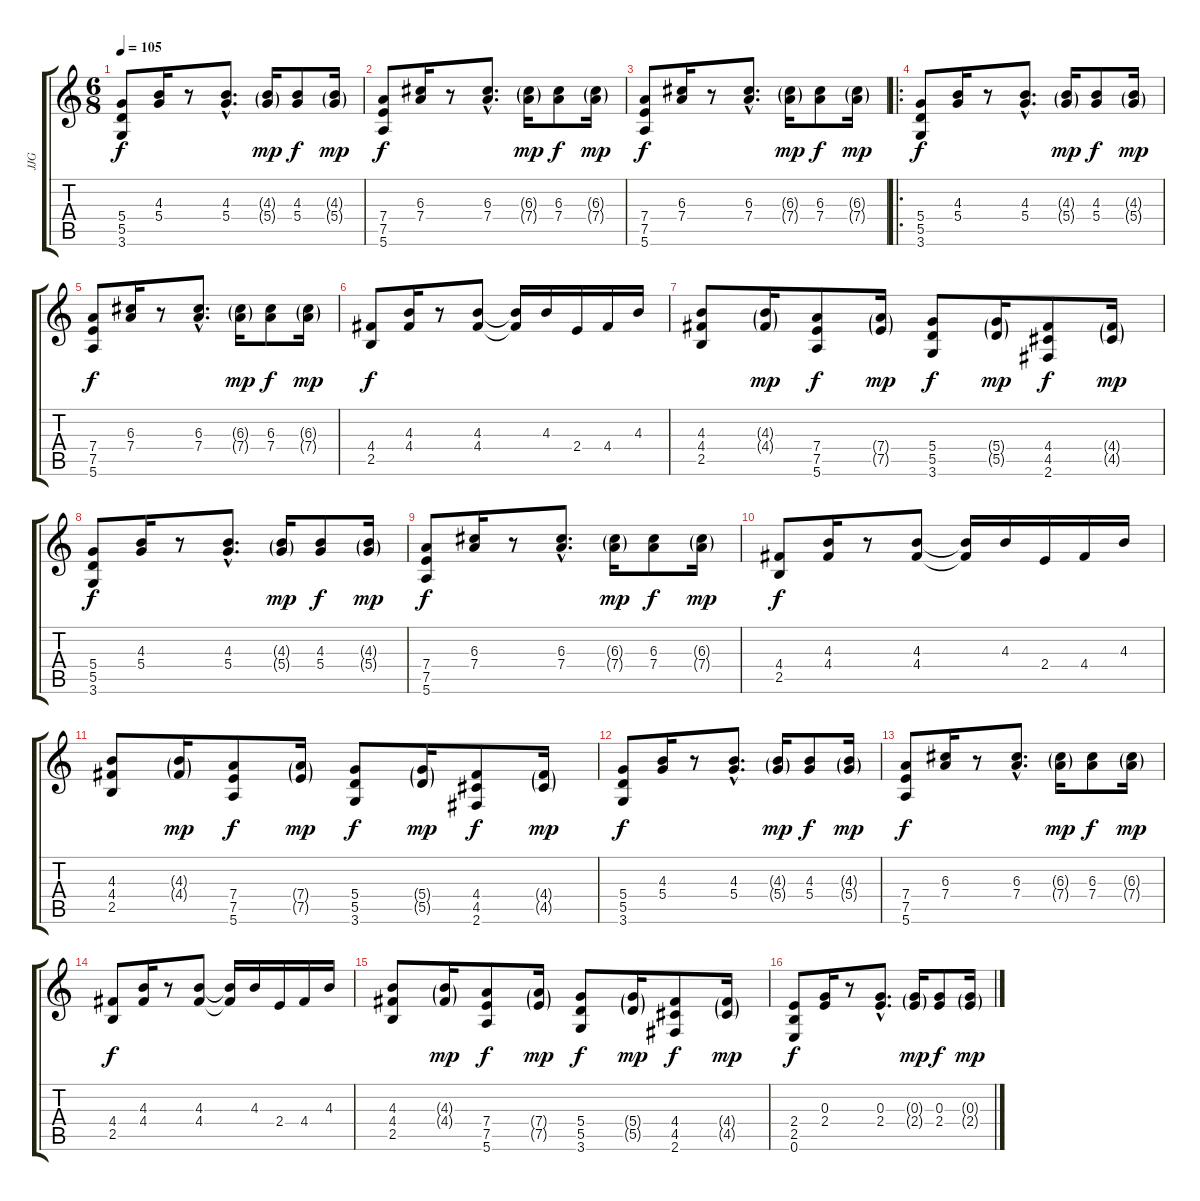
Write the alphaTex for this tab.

\track ("JJG" "JJG") {instrument electricguitarclean}
\staff {score tabs}
\tuning (E4 B3 G3 D3 A2 E2) {hide}
\ts (6 8)
\tempo 105
\clef g2
\ks c
(5.4 5.5 3.6).8{dy f} (4.3 5.4).16 r.8 (4.3{hac} 5.4{hac}).8{d} (4.3{g} 5.4{g}).16{dy mp} (4.3 5.4).8{dy f} (4.3{g} 5.4{g}).16{dy mp} |
(7.4 7.5 5.6).8{dy f} (6.3 7.4).16 r.8 (6.3{hac} 7.4{hac}).8{d} (6.3{g} 7.4{g}).16{dy mp} (6.3 7.4).8{dy f} (6.3{g} 7.4{g}).16{dy mp} |
(7.4 7.5 5.6).8{dy f} (6.3 7.4).16 r.8 (6.3{hac} 7.4{hac}).8{d} (6.3{g} 7.4{g}).16{dy mp} (6.3 7.4).8{dy f} (6.3{g} 7.4{g}).16{dy mp} |
\ro
(5.4 5.5 3.6).8{dy f} (4.3 5.4).16 r.8 (4.3{hac} 5.4{hac}).8{d} (4.3{g} 5.4{g}).16{dy mp} (4.3 5.4).8{dy f} (4.3{g} 5.4{g}).16{dy mp} |
(7.4 7.5 5.6).8{dy f} (6.3 7.4).16 r.8 (6.3{hac} 7.4{hac}).8{d} (6.3{g} 7.4{g}).16{dy mp} (6.3 7.4).8{dy f} (6.3{g} 7.4{g}).16{dy mp} |
(4.4 2.5).8{dy f} (4.3 4.4).16 r.8 (4.3 4.4).8 (4.3{t} 4.4{t}).16 4.3.16 2.4.16 4.4.16 4.3.16 |
(4.3 4.4 2.5).8 (4.3{g} 4.4{g}).16{dy mp} (7.4 7.5 5.6).8{dy f} (7.4{g} 7.5{g}).16{dy mp} (5.4 5.5 3.6).8{dy f} (5.4{g} 5.5{g}).16{dy mp} (4.4 4.5 2.6).8{dy f} (4.4{g} 4.5{g}).16{dy mp} |
(5.4 5.5 3.6).8{dy f} (4.3 5.4).16 r.8 (4.3{hac} 5.4{hac}).8{d} (4.3{g} 5.4{g}).16{dy mp} (4.3 5.4).8{dy f} (4.3{g} 5.4{g}).16{dy mp} |
(7.4 7.5 5.6).8{dy f} (6.3 7.4).16 r.8 (6.3{hac} 7.4{hac}).8{d} (6.3{g} 7.4{g}).16{dy mp} (6.3 7.4).8{dy f} (6.3{g} 7.4{g}).16{dy mp} |
(4.4 2.5).8{dy f} (4.3 4.4).16 r.8 (4.3 4.4).8 (4.3{t} 4.4{t}).16 4.3.16 2.4.16 4.4.16 4.3.16 |
(4.3 4.4 2.5).8 (4.3{g} 4.4{g}).16{dy mp} (7.4 7.5 5.6).8{dy f} (7.4{g} 7.5{g}).16{dy mp} (5.4 5.5 3.6).8{dy f} (5.4{g} 5.5{g}).16{dy mp} (4.4 4.5 2.6).8{dy f} (4.4{g} 4.5{g}).16{dy mp} |
(5.4 5.5 3.6).8{dy f} (4.3 5.4).16 r.8 (4.3{hac} 5.4{hac}).8{d} (4.3{g} 5.4{g}).16{dy mp} (4.3 5.4).8{dy f} (4.3{g} 5.4{g}).16{dy mp} |
(7.4 7.5 5.6).8{dy f} (6.3 7.4).16 r.8 (6.3{hac} 7.4{hac}).8{d} (6.3{g} 7.4{g}).16{dy mp} (6.3 7.4).8{dy f} (6.3{g} 7.4{g}).16{dy mp} |
(4.4 2.5).8{dy f} (4.3 4.4).16 r.8 (4.3 4.4).8 (4.3{t} 4.4{t}).16 4.3.16 2.4.16 4.4.16 4.3.16 |
(4.3 4.4 2.5).8 (4.3{g} 4.4{g}).16{dy mp} (7.4 7.5 5.6).8{dy f} (7.4{g} 7.5{g}).16{dy mp} (5.4 5.5 3.6).8{dy f} (5.4{g} 5.5{g}).16{dy mp} (4.4 4.5 2.6).8{dy f} (4.4{g} 4.5{g}).16{dy mp} |
(2.4 2.5 0.6).8{dy f} (0.3 2.4).16 r.8 (0.3{hac} 2.4{hac}).8{d} (0.3{g} 2.4{g}).16{dy mp} (0.3 2.4).8{dy f} (0.3{g} 2.4{g}).16{dy mp}
